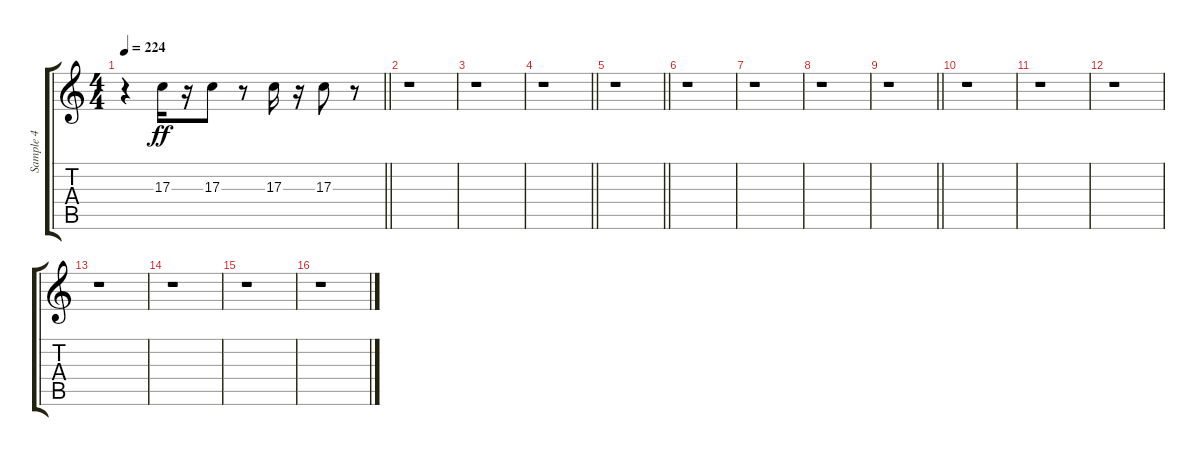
\track ("Sample 4" "Sample 4") {instrument lead1square}
\staff {score tabs}
\tuning (E4 B3 G3 D3 A2 E2) {hide}
\ts (4 4)
\tempo 224
\clef g2
\barLineRight lightlight
\ks c
r.4{dy f} 17.3.16{dy ff} r.16 17.3.8 r.8 17.3.16 r.16 17.3.8 r.8 |
\section ("" " ")
r.1 |
r.1 |
\barLineRight lightlight
r.1 |
\barLineRight lightlight
r.1 |
r.1 |
r.1 |
r.1 |
\barLineRight lightlight
r.1 |
\section ("" " ")
r.1 |
r.1 |
r.1 |
r.1 |
r.1 |
r.1 |
r.1
